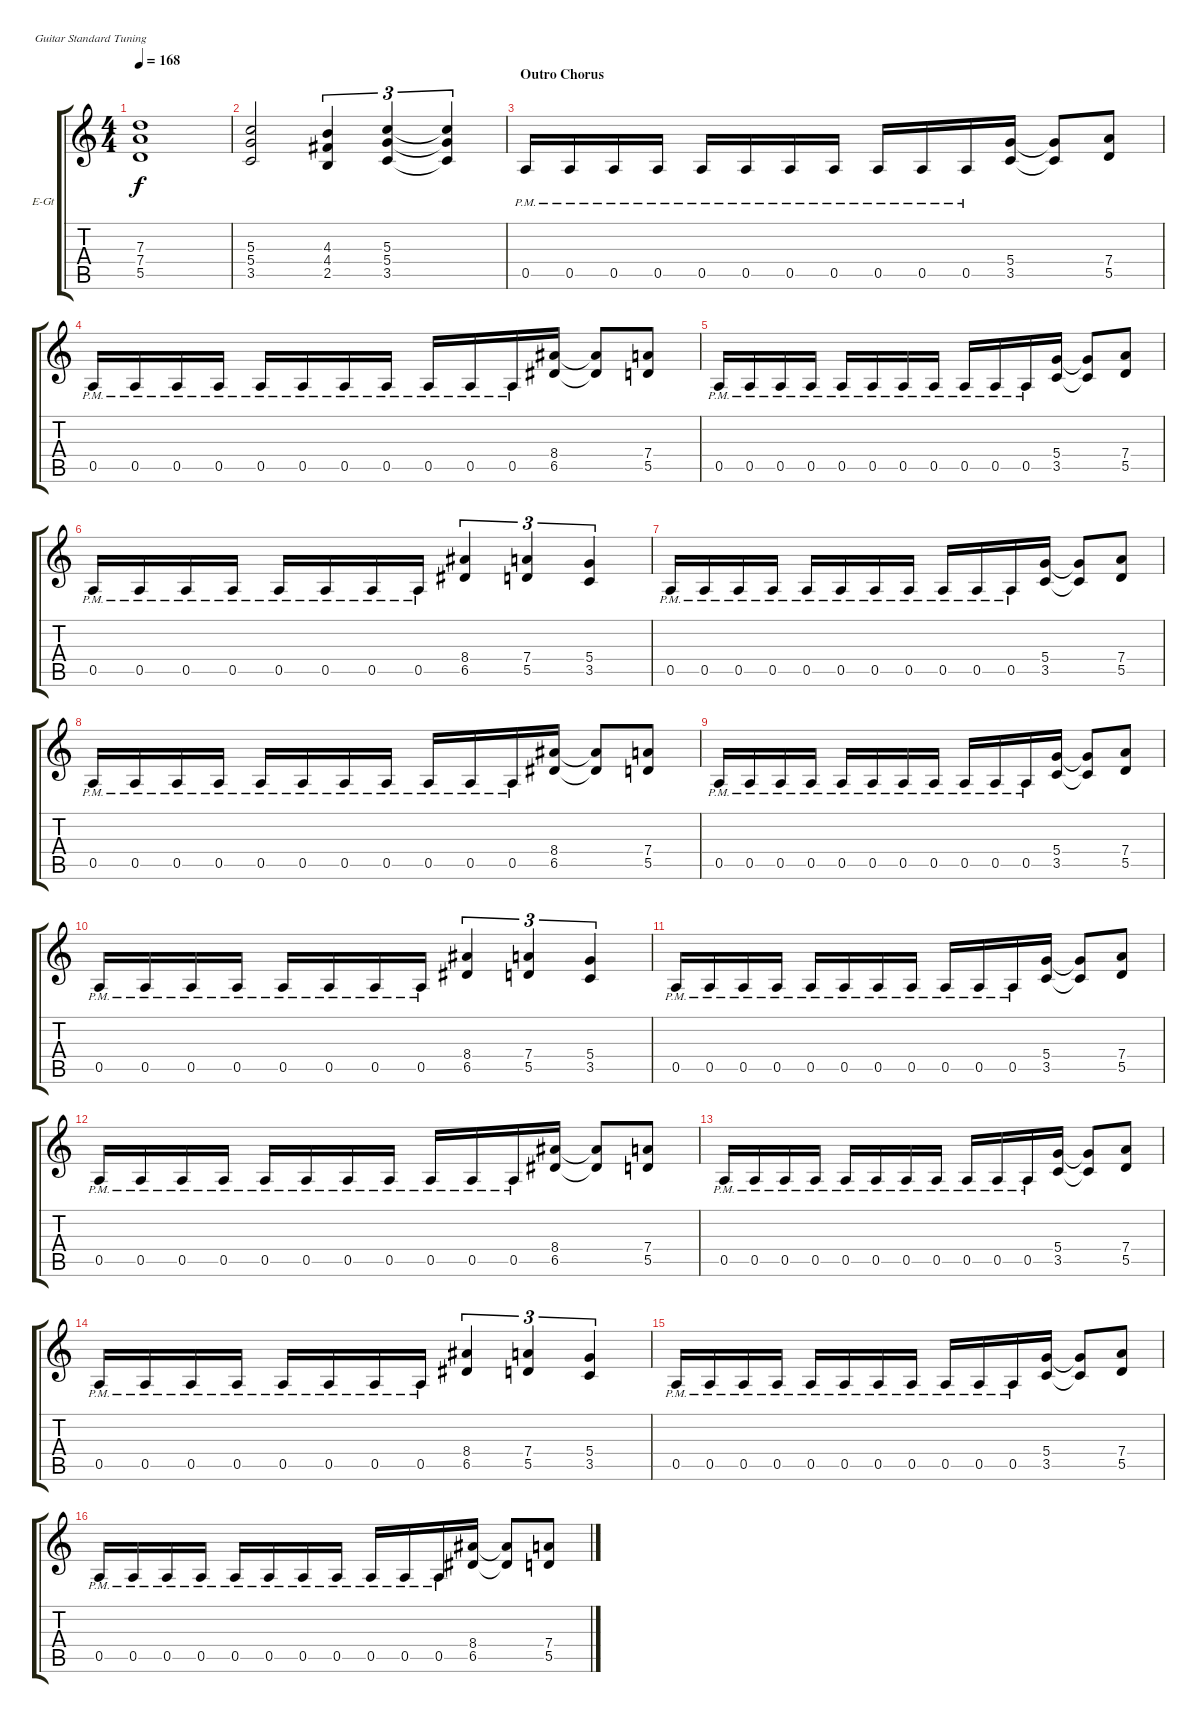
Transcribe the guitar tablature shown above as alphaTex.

\bracketExtendMode groupsimilarinstruments
\firstSystemTrackNameOrientation horizontal
\otherSystemsTrackNameOrientation horizontal
\track ("Guitar I" "E-Gt") {instrument distortionguitar}
\staff {score tabs}
\tuning (E4 B3 G3 D3 A2 E2)
\ts (4 4)
\tempo 168
\clef g2
\ks c
(7.3 7.4 5.5).1{dy f} |
(5.3 5.4 3.5).2 (4.3 4.4 2.5).4{tu (3 2)} (5.3 5.4 3.5).4{tu (3 2)} (5.3{t} 5.4{t} 3.5{t}).4{tu (3 2)} |
\section ("" "Outro Chorus")
0.5{pm}.16 0.5{pm}.16 0.5{pm}.16 0.5{pm}.16 0.5{pm}.16 0.5{pm}.16 0.5{pm}.16 0.5{pm}.16 0.5{pm}.16 0.5{pm}.16 0.5{pm}.16 (5.4 3.5).16 (5.4{t} 3.5{t}).8 (7.4 5.5).8 |
0.5{pm}.16 0.5{pm}.16 0.5{pm}.16 0.5{pm}.16 0.5{pm}.16 0.5{pm}.16 0.5{pm}.16 0.5{pm}.16 0.5{pm}.16 0.5{pm}.16 0.5{pm}.16 (8.4 6.5).16 (8.4{t} 6.5{t}).8 (7.4 5.5).8 |
0.5{pm}.16 0.5{pm}.16 0.5{pm}.16 0.5{pm}.16 0.5{pm}.16 0.5{pm}.16 0.5{pm}.16 0.5{pm}.16 0.5{pm}.16 0.5{pm}.16 0.5{pm}.16 (5.4 3.5).16 (5.4{t} 3.5{t}).8 (7.4 5.5).8 |
0.5{pm}.16 0.5{pm}.16 0.5{pm}.16 0.5{pm}.16 0.5{pm}.16 0.5{pm}.16 0.5{pm}.16 0.5{pm}.16 (8.4 6.5).4{tu (3 2)} (7.4 5.5).4{tu (3 2)} (5.4 3.5).4{tu (3 2)} |
0.5{pm}.16 0.5{pm}.16 0.5{pm}.16 0.5{pm}.16 0.5{pm}.16 0.5{pm}.16 0.5{pm}.16 0.5{pm}.16 0.5{pm}.16 0.5{pm}.16 0.5{pm}.16 (5.4 3.5).16 (5.4{t} 3.5{t}).8 (7.4 5.5).8 |
0.5{pm}.16 0.5{pm}.16 0.5{pm}.16 0.5{pm}.16 0.5{pm}.16 0.5{pm}.16 0.5{pm}.16 0.5{pm}.16 0.5{pm}.16 0.5{pm}.16 0.5{pm}.16 (8.4 6.5).16 (8.4{t} 6.5{t}).8 (7.4 5.5).8 |
0.5{pm}.16 0.5{pm}.16 0.5{pm}.16 0.5{pm}.16 0.5{pm}.16 0.5{pm}.16 0.5{pm}.16 0.5{pm}.16 0.5{pm}.16 0.5{pm}.16 0.5{pm}.16 (5.4 3.5).16 (5.4{t} 3.5{t}).8 (7.4 5.5).8 |
0.5{pm}.16 0.5{pm}.16 0.5{pm}.16 0.5{pm}.16 0.5{pm}.16 0.5{pm}.16 0.5{pm}.16 0.5{pm}.16 (8.4 6.5).4{tu (3 2)} (7.4 5.5).4{tu (3 2)} (5.4 3.5).4{tu (3 2)} |
0.5{pm}.16 0.5{pm}.16 0.5{pm}.16 0.5{pm}.16 0.5{pm}.16 0.5{pm}.16 0.5{pm}.16 0.5{pm}.16 0.5{pm}.16 0.5{pm}.16 0.5{pm}.16 (5.4 3.5).16 (5.4{t} 3.5{t}).8 (7.4 5.5).8 |
0.5{pm}.16 0.5{pm}.16 0.5{pm}.16 0.5{pm}.16 0.5{pm}.16 0.5{pm}.16 0.5{pm}.16 0.5{pm}.16 0.5{pm}.16 0.5{pm}.16 0.5{pm}.16 (8.4 6.5).16 (8.4{t} 6.5{t}).8 (7.4 5.5).8 |
0.5{pm}.16 0.5{pm}.16 0.5{pm}.16 0.5{pm}.16 0.5{pm}.16 0.5{pm}.16 0.5{pm}.16 0.5{pm}.16 0.5{pm}.16 0.5{pm}.16 0.5{pm}.16 (5.4 3.5).16 (5.4{t} 3.5{t}).8 (7.4 5.5).8 |
0.5{pm}.16 0.5{pm}.16 0.5{pm}.16 0.5{pm}.16 0.5{pm}.16 0.5{pm}.16 0.5{pm}.16 0.5{pm}.16 (8.4 6.5).4{tu (3 2)} (7.4 5.5).4{tu (3 2)} (5.4 3.5).4{tu (3 2)} |
0.5{pm}.16 0.5{pm}.16 0.5{pm}.16 0.5{pm}.16 0.5{pm}.16 0.5{pm}.16 0.5{pm}.16 0.5{pm}.16 0.5{pm}.16 0.5{pm}.16 0.5{pm}.16 (5.4 3.5).16 (5.4{t} 3.5{t}).8 (7.4 5.5).8 |
0.5{pm}.16 0.5{pm}.16 0.5{pm}.16 0.5{pm}.16 0.5{pm}.16 0.5{pm}.16 0.5{pm}.16 0.5{pm}.16 0.5{pm}.16 0.5{pm}.16 0.5{pm}.16 (8.4 6.5).16 (8.4{t} 6.5{t}).8 (7.4 5.5).8
